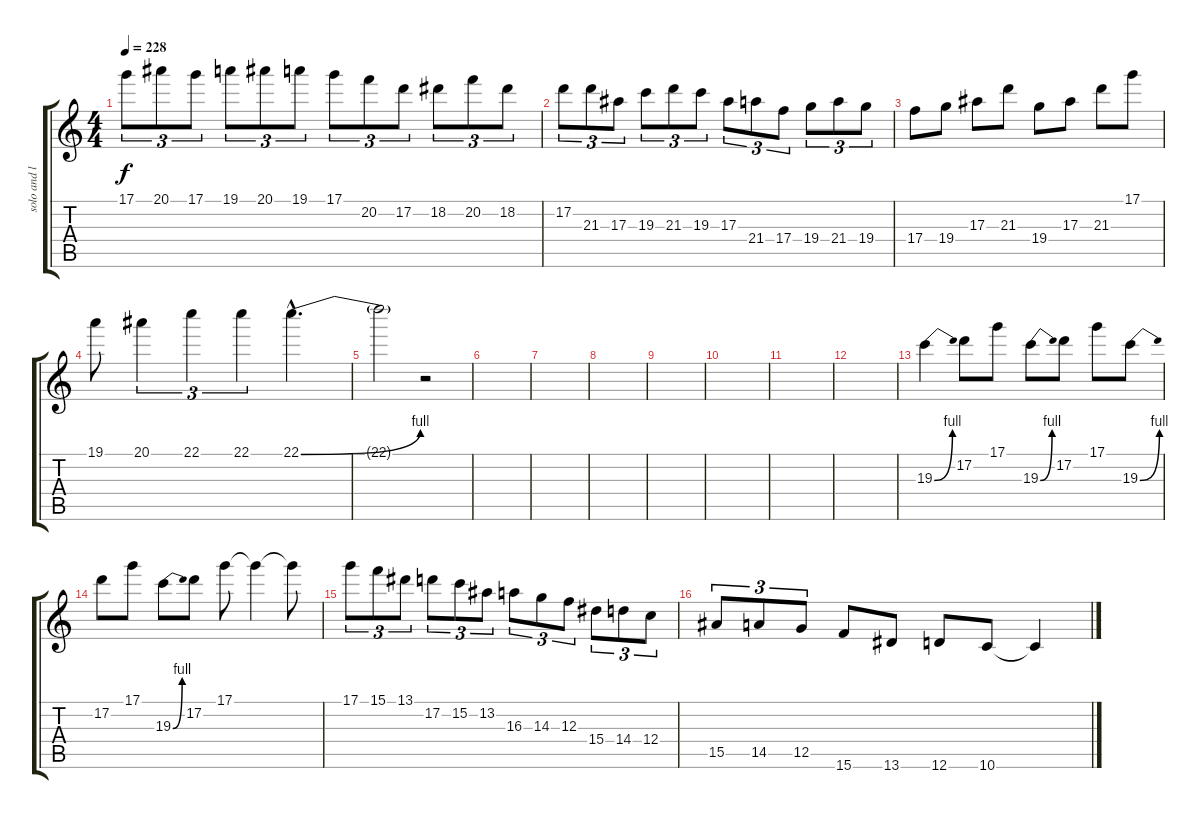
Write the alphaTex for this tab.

\track ("solo and licks" "solo and l") {instrument overdrivenguitar}
\staff {score tabs}
\tuning (D4 A3 F3 C3 G2 D2) {hide}
\ts (4 4)
\tempo 228
\clef g2
\ks c
17.1{t}.8{tu (3 2) dy f} 20.1.8{tu (3 2)} 17.1.8{tu (3 2)} 19.1.8{tu (3 2)} 20.1.8{tu (3 2)} 19.1.8{tu (3 2)} 17.1.8{tu (3 2)} 20.2.8{tu (3 2)} 17.2.8{tu (3 2)} 18.2.8{tu (3 2)} 20.2.8{tu (3 2)} 18.2.8{tu (3 2)} |
17.2.8{tu (3 2)} 21.3.8{tu (3 2)} 17.3.8{tu (3 2)} 19.3.8{tu (3 2)} 21.3.8{tu (3 2)} 19.3.8{tu (3 2)} 17.3.8{tu (3 2)} 21.4.8{tu (3 2)} 17.4.8{tu (3 2)} 19.4.8{tu (3 2)} 21.4.8{tu (3 2)} 19.4.8{tu (3 2)} |
17.4.8 19.4.8 17.3.8 21.3.8 19.4.8 17.3.8 21.3.8 17.1.8 |
19.1.8 20.1.4{tu (3 2)} 22.1.4{tu (3 2)} 22.1.4{tu (3 2)} 22.1{be (bend 0 0 60 4) hac}.4{d} |
22.1{t}.2 r.2 |
|
|
|
|
|
|
|
19.3{be (bend 0 0 60 4)}.4 17.2.8 17.1.8 19.3{be (bend 0 0 60 4)}.8 17.2.8 17.1.8 19.3{be (bend 0 0 60 4)}.8 |
17.2.8 17.1.8 19.3{be (bend 0 0 60 4)}.8 17.2.8 17.1.8 17.1{t}.4 17.1{t}.8 |
17.1.8{tu (3 2)} 15.1.8{tu (3 2)} 13.1.8{tu (3 2)} 17.2.8{tu (3 2)} 15.2.8{tu (3 2)} 13.2.8{tu (3 2)} 16.3.8{tu (3 2)} 14.3.8{tu (3 2)} 12.3.8{tu (3 2)} 15.4.8{tu (3 2)} 14.4.8{tu (3 2)} 12.4.8{tu (3 2)} |
15.5.8{tu (3 2)} 14.5.8{tu (3 2)} 12.5.8{tu (3 2)} 15.6.8 13.6.8 12.6.8 10.6.8 10.6{t}.4
